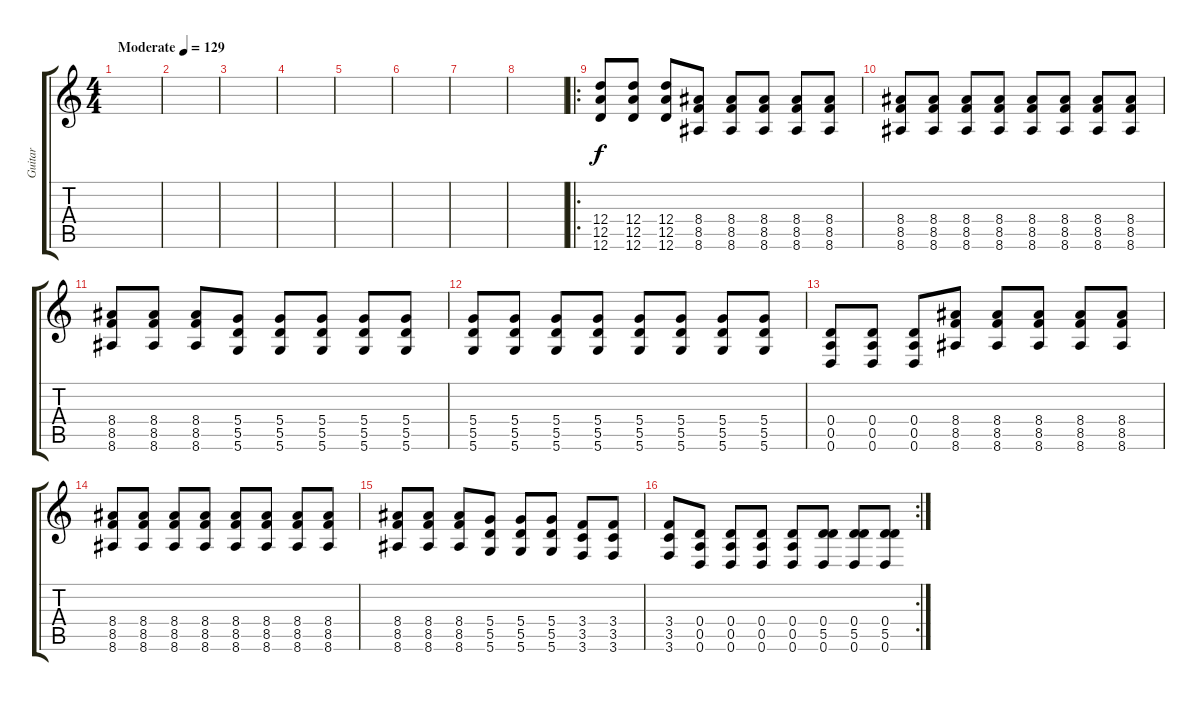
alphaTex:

\track ("Guitar" "Guitar") {instrument distortionguitar}
\staff {score tabs}
\tuning (E4 B3 G3 D3 A2 D2) {hide}
\ts (4 4)
\tempo (129 "Moderate")
\clef g2
\ks c
|
|
|
|
|
|
|
|
\ro
(12.4 12.5 12.6).8 (12.4 12.5 12.6).8 (12.4 12.5 12.6).8 (8.4 8.5 8.6).8 (8.4 8.5 8.6).8 (8.4 8.5 8.6).8 (8.4 8.5 8.6).8 (8.4 8.5 8.6).8 |
(8.4 8.5 8.6).8 (8.4 8.5 8.6).8 (8.4 8.5 8.6).8 (8.4 8.5 8.6).8 (8.4 8.5 8.6).8 (8.4 8.5 8.6).8 (8.4 8.5 8.6).8 (8.4 8.5 8.6).8 |
(8.4 8.5 8.6).8 (8.4 8.5 8.6).8 (8.4 8.5 8.6).8 (5.4 5.5 5.6).8 (5.4 5.5 5.6).8 (5.4 5.5 5.6).8 (5.4 5.5 5.6).8 (5.4 5.5 5.6).8 |
(5.4 5.5 5.6).8 (5.4 5.5 5.6).8 (5.4 5.5 5.6).8 (5.4 5.5 5.6).8 (5.4 5.5 5.6).8 (5.4 5.5 5.6).8 (5.4 5.5 5.6).8 (5.4 5.5 5.6).8 |
(0.4 0.5 0.6).8 (0.4 0.5 0.6).8 (0.4 0.5 0.6).8 (8.4 8.5 8.6).8 (8.4 8.5 8.6).8 (8.4 8.5 8.6).8 (8.4 8.5 8.6).8 (8.4 8.5 8.6).8 |
(8.4 8.5 8.6).8 (8.4 8.5 8.6).8 (8.4 8.5 8.6).8 (8.4 8.5 8.6).8 (8.4 8.5 8.6).8 (8.4 8.5 8.6).8 (8.4 8.5 8.6).8 (8.4 8.5 8.6).8 |
(8.4 8.5 8.6).8 (8.4 8.5 8.6).8 (8.4 8.5 8.6).8 (5.4 5.5 5.6).8 (5.4 5.5 5.6).8 (5.4 5.5 5.6).8 (3.4 3.5 3.6).8 (3.4 3.5 3.6).8 |
\rc 2
(3.4 3.5 3.6).8 (0.4 0.5 0.6).8 (0.4 0.5 0.6).8 (0.4 0.5 0.6).8 (0.4 0.5 0.6).8 (0.4 5.5 0.6).8 (0.4 5.5 0.6).8 (0.4 5.5 0.6).8
